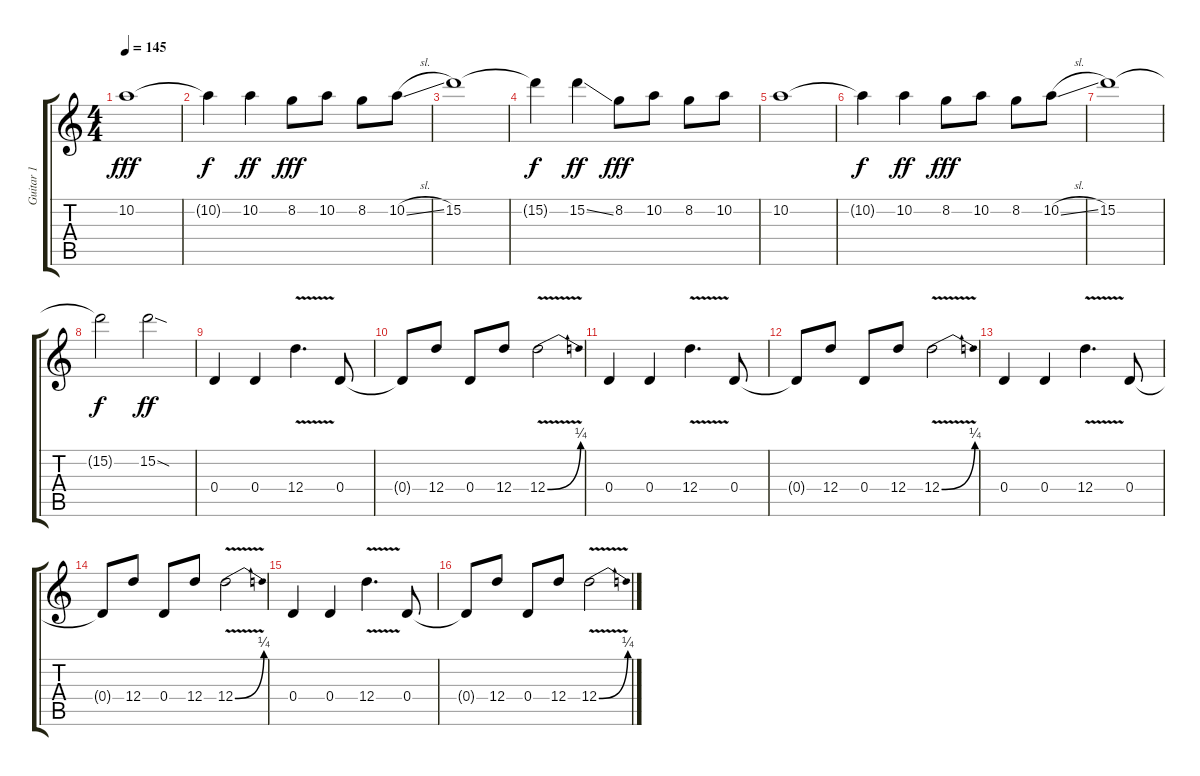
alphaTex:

\track ("Guitar 1" "Guitar 1") {instrument electricguitarclean}
\staff {score tabs}
\tuning (E4 B3 G3 D3 A2 D2) {hide}
\ts (4 4)
\tempo 145
\clef g2
\ks c
10.2.1{dy fff} |
10.2{t}.4{dy f} 10.2.4{dy ff} 8.2.8{dy fff} 10.2.8 8.2.8 10.2{sl}.8 |
15.2.1 |
15.2{t}.4{dy f} 15.2{ss}.4{dy ff} 8.2.8{dy fff} 10.2.8 8.2.8 10.2.8 |
10.2.1 |
10.2{t}.4{dy f} 10.2.4{dy ff} 8.2.8{dy fff} 10.2.8 8.2.8 10.2{sl}.8 |
15.2.1 |
15.2{t}.2{dy f} 15.2{sod}.2{dy ff} |
0.4.4 0.4.4 12.4{v}.4{d} 0.4.8 |
0.4{t}.8 12.4.8 0.4.8 12.4.8 12.4{be (bend 0 0 60 1) v}.2 |
0.4.4 0.4.4 12.4{v}.4{d} 0.4.8 |
0.4{t}.8 12.4.8 0.4.8 12.4.8 12.4{be (bend 0 0 60 1) v}.2 |
0.4.4 0.4.4 12.4{v}.4{d} 0.4.8 |
0.4{t}.8 12.4.8 0.4.8 12.4.8 12.4{be (bend 0 0 60 1) v}.2 |
0.4.4 0.4.4 12.4{v}.4{d} 0.4.8 |
0.4{t}.8 12.4.8 0.4.8 12.4.8 12.4{be (bend 0 0 60 1) v}.2
